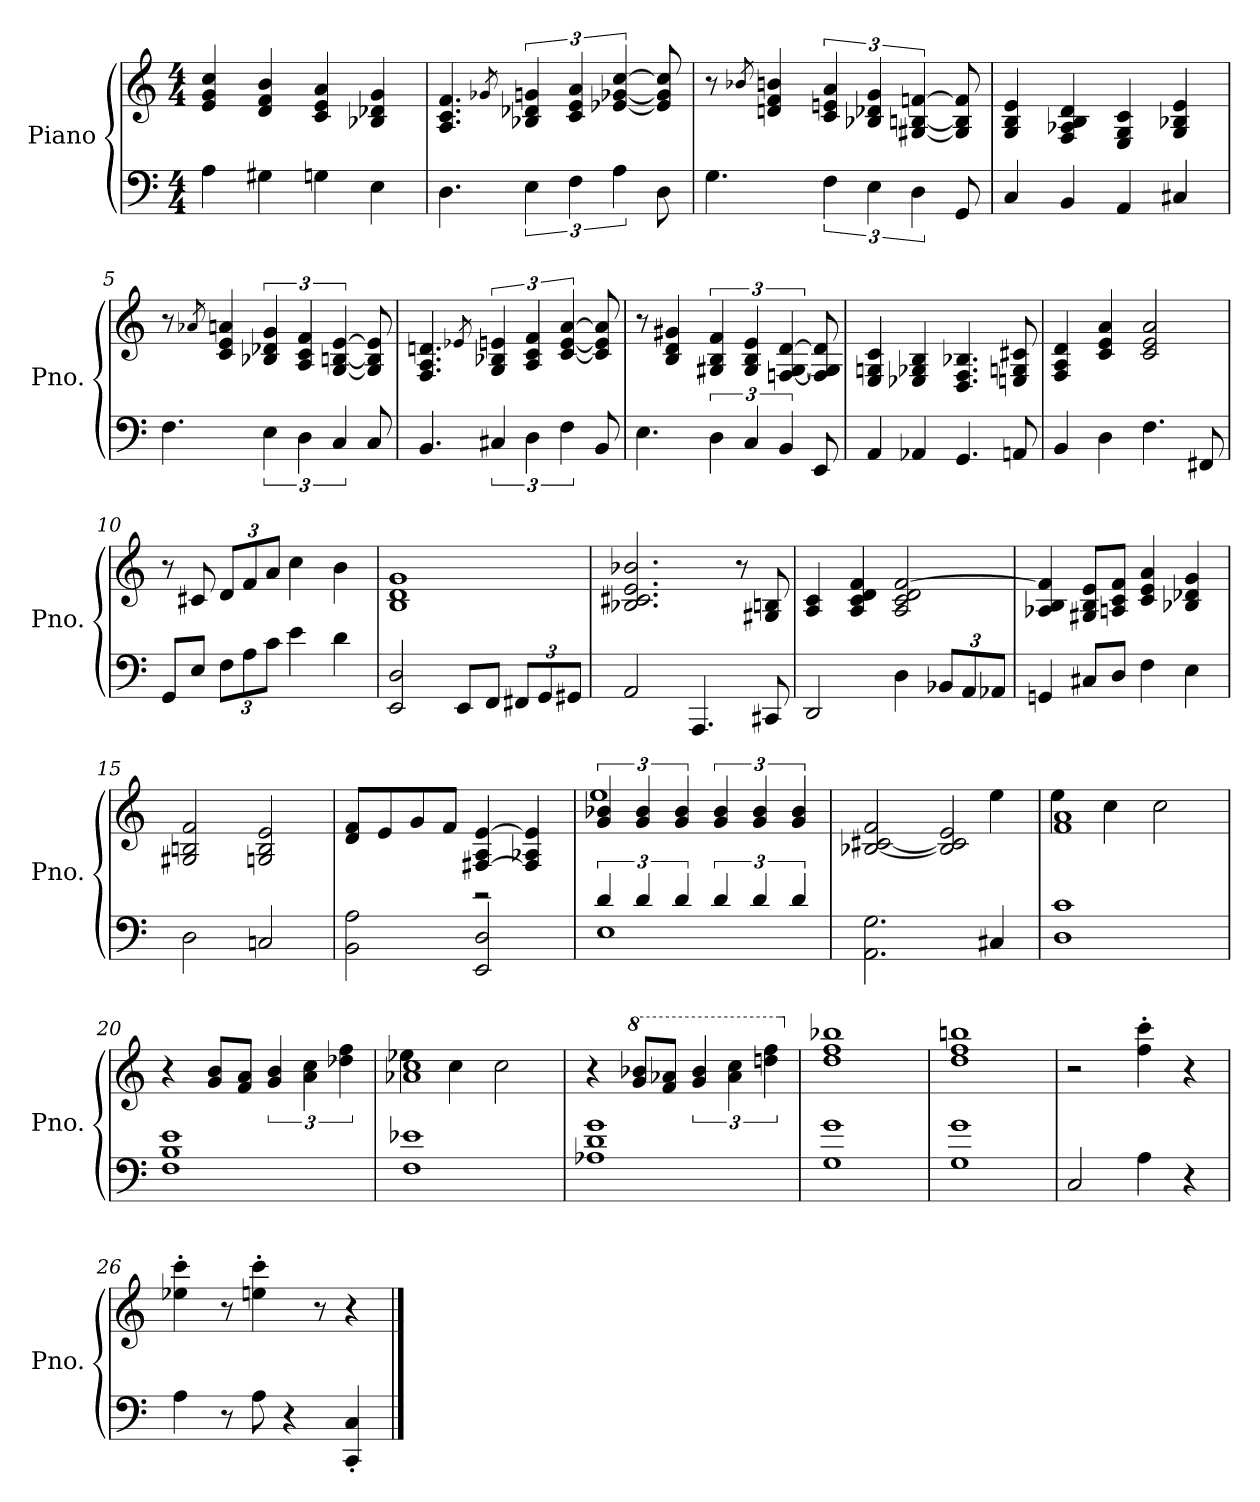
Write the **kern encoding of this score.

**kern	**kern
*part1	*part1
*staff2	*staff1
*I"Piano	*
*I'Pno.	*
*clefF4	*clefG2
*k[]	*k[]
*M4/4	*M4/4
=1	=1
4A\	4e/ 4g/ 4cc/
4G#X\	4d/ 4f/ 4b/
4Gn\	4c/ 4e/ 4a/
4E\	4B-X/ 4d-X/ 4g/
=2	=2
4.D\	4.A/ 4.c/ 4.f/
.	8qg-X/
6E\	6B-X/ 6d-X/ 6gn/
6F\	6c/ 6e/ 6a/
6A\	[6e-X/ [6g-X/ [6cc/
8D\	8e-/] 8g-/] 8cc/]
=3	=3
4.G\	8r
.	8qb-X/
.	4dn/ 4f/ 4bn/
6F\	6c/ 6en/ 6a/
6E\	6B-X/ 6d-X/ 6g/
6D\	[6G#X/ [6Bn/ [6fn/
8GG/	8G#/] 8B/] 8f/]
=4	=4
4C/	4G/ 4B/ 4e/
4BB/	4F/ 4A-X/ 4B/ 4d/
4AA/	4E/ 4G/ 4c/
4C#X/	4G/ 4B-X/ 4e/
!!LO:LB:g=z
=5	=5
4.F\	8r
.	8qa-X/
.	4c/ 4e/ 4an/
6E\	6B-X/ 6d-X/ 6g/
6D\	6A/ 6c/ 6f/
6C/	[6G/ [6Bn/ [6e/
8C/	8G/] 8B/] 8e/]
=6	=6
4.BB/	4.F/ 4.A/ 4.dn/
.	8qe-X/
6C#X/	6G/ 6B-X/ 6en/
6D\	6A/ 6c/ 6f/
6F\	[6c/ [6e/ [6a/
8BB/	8c/] 8e/] 8a/]
=7	=7
4.E\	8r
.	4B/ 4d/ 4g#X/
6D\	6G#X/ 6B/ 6f/
6C/	6G#/ 6B/ 6e/
6BB/	[6Fn/ [6G#/ [6d/
8EE/	8F/] 8G#/] 8d/]
=8	=8
4AA/	4E/ 4Gn/ 4c/
4AA-X/	4E-X/ 4G-X/ 4B/
4.GG/	4.D/ 4.F/ 4.B-X/
8AAn/	8En/ 8Gn/ 8c#X/
!!LO:LB:g=z
=9	=9
4BB/	4F/ 4A/ 4d/
4D\	4c/ 4e/ 4a/
4.F\	2c/ 2e/ 2a/
8FF#X/	.
=10	=10
8GG/L	8r
8E/J	8c#X/
*Xbrackettup	*Xbrackettup
12F\L	12d/L
12A\	12f/
12c\J	12a/J
4e\	4cc\
4d\	4b\
=11	=11
2EE/ 2D/	1B 1d 1g
8EE/L	.
8FF/J	.
12FF#X/L	.
12GG/	.
12GG#X/J	.
=12	=12
2AA/	2.B-X/ 2.c#X/ 2.e/ 2.b-X/
4.AAA/	.
.	8r
8CC#X/	8G#X/ 8Bn/
!!LO:LB:g=z
=13	=13
2DD/	4A/ 4c/
.	4A/ 4c/ 4d/ 4f/
4D\	2A/ 2c/ 2d/ [2f/
12BB-X/L	.
12AA/	.
12AA-X/J	.
=14	=14
4GGn/	4A-X/ 4B/ 4f/]
8C#X/L	8G#X/ 8B/ 8e/L
8D/J	8An/ 8c/ 8f/J
4F\	4c/ 4e/ 4a/
4E\	4B-X/ 4d-X/ 4g/
=15	=15
2D\	2G#X/ 2Bn/ 2f/
2Cn/	2Gn/ 2B/ 2e/
=16	=16
*	*^
2BB\ 2A\	8d/ 8f/L	2ryy
.	8e/	.
.	8g/	.
.	8f/J	.
2EE/ 2D/	[4F#X/ 4A/ [4e/	2r
.	4F#/] 4A-X/ 4e/]	.
!!LO:LB:g=z	!!
=17	=17	=17
*brackettup	*brackettup	*
*^	*	*
6d/	1E	6g/ 6b-X/	1ee
6d/	.	6g/ 6b-/	.
6d/	.	6g/ 6b-/	.
6d/	.	6g/ 6b-/	.
6d/	.	6g/ 6b-/	.
6d/	.	6g/ 6b-/	.
*v	*v	*	*
=18	=18	=18
2.AA\ 2.G\	[2B-X/ [2c#X/ 2f/	2.ryy
.	2B-/] 2c#/] 2e/	.
4C#X/	.	4ee\
=19	=19	=19
1D 1c	1f 1a	4ee\
.	.	4cc\
.	.	2cc\
*	*v	*v
=20	=20
1F 1B 1e	4r
.	8g/ 8b/L
.	8f/ 8a/J
.	6g/ 6b/
.	6a\ 6cc\
.	6dd-X\ 6ff\
!!LO:LB:g=z
=21	=21
*	*^
1F 1e-X	1a-X 1cc	4ee-X\
.	.	4cc\
.	.	2cc\
*	*v	*v
=22	=22
1A-X 1d 1g	4r
*	*8va
.	8gg/ 8bb-X/L
.	8ff/ 8aa-X/J
.	6gg/ 6bb-/
.	6aa-\ 6ccc\
.	6dddn\ 6fff\
=23	=23
*	*X8va
1G 1g	1dd 1ff 1bb-X
=24	=24
1G 1g	1dd 1ff 1bbn
=25	=25
2C/	2r
4A\	4ff\' 4ccc\'
4r	4r
=26	=26
4A\	4ee-X\' 4ccc\'
8r	8r
8A\	4een\' 4ccc\'
4r	.
.	8r
4CC/' 4C/'	4r
==	==
*-	*-
